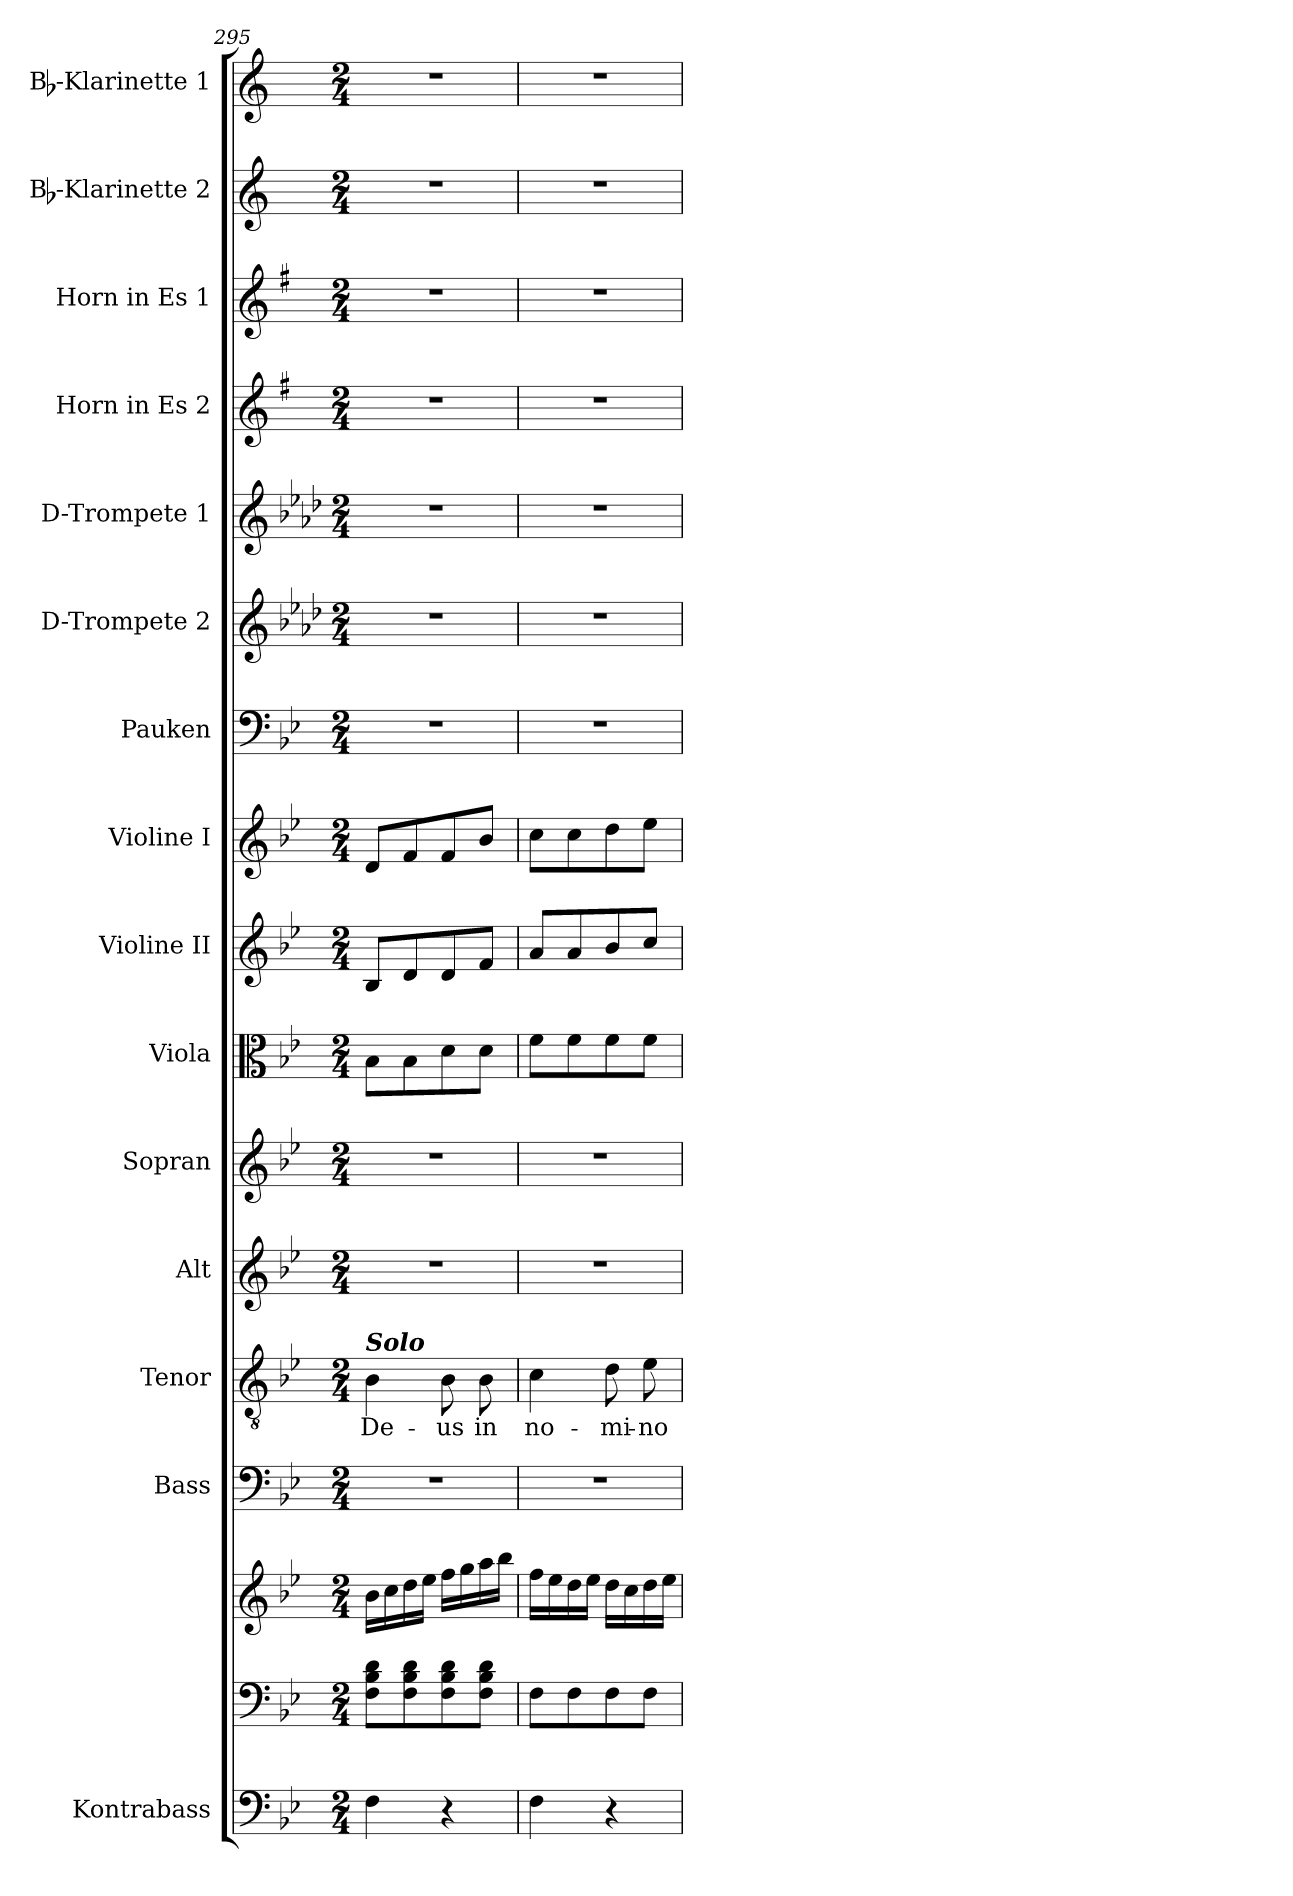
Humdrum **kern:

**kern	**kern	**kern	**kern	**kern	**text	**kern	**kern	**kern	**kern	**kern	**kern	**kern	**kern	**kern	**kern	**kern	**kern
*part16	*part15	*part15	*part14	*part13	*part13	*part12	*part11	*part10	*part9	*part8	*part7	*part6	*part5	*part4	*part3	*part2	*part1
*staff17	*staff16	*staff15	*staff14	*staff13	*staff13	*staff12	*staff11	*staff10	*staff9	*staff8	*staff7	*staff6	*staff5	*staff4	*staff3	*staff2	*staff1
*I"Kontrabass	*	*	*I"Bass	*I"Tenor	*	*I"Alt	*I"Sopran	*I"Viola	*I"Violine II	*I"Violine I	*I"Pauken	*I"D-Trompete 2	*I"D-Trompete 1	*I"Horn in Es 2	*I"Horn in Es 1	*I"Bb-Klarinette 2	*I"Bb-Klarinette 1
*I'Kb.	*	*	*I'B.	*I'T.	*	*I'A.	*I'S.	*I'Vla.	*I'Vl. II	*I'Vl. I	*I'Pk.	*I'D Trp. 2	*I'D Trp. 1	*	*	*I'Bb Kl. 2	*I'Bb Kl. 1
*clefF4	*clefF4	*clefG2	*clefF4	*clefGv2	*	*clefG2	*clefG2	*clefC3	*clefG2	*clefG2	*clefF4	*clefG2	*clefG2	*clefG2	*clefG2	*clefG2	*clefG2
*ITrd7c12	*	*	*	*	*	*	*	*	*	*	*	*ITrd-1c-2	*ITrd-1c-2	*ITrd5c9	*ITrd5c9	*ITrd1c2	*ITrd1c2
*k[b-e-]	*k[b-e-]	*k[b-e-]	*k[b-e-]	*k[b-e-]	*	*k[b-e-]	*k[b-e-]	*k[b-e-]	*k[b-e-]	*k[b-e-]	*k[b-e-]	*k[b-e-]	*k[b-e-]	*k[b-e-]	*k[b-e-]	*k[b-e-]	*k[b-e-]
*B-:	*B-:	*B-:	*B-:	*B-:	*	*B-:	*B-:	*B-:	*B-:	*B-:	*B-:	*B-:	*B-:	*B-:	*B-:	*B-:	*B-:
*M2/4	*M2/4	*M2/4	*M2/4	*M2/4	*	*M2/4	*M2/4	*M2/4	*M2/4	*M2/4	*M2/4	*M2/4	*M2/4	*M2/4	*M2/4	*M2/4	*M2/4
=295	=295	=295	=295	=295	=295	=295	=295	=295	=295	=295	=295	=295	=295	=295	=295	=295	=295
!	!	!	!	!LO:TX:a:Bi:t=Solo	!	!	!	!	!	!	!	!	!	!	!	!	!
!	!	!	!	!	!LO:LY:b	!	!	!	!	!	!	!	!	!	!	!	!
4FF\	8F\ 8B-\ 8d\L	16b-\LL	2r	4B-\	De-	2r	2r	8B-\L	8B-/L	8d/L	2r	2r	2r	2r	2r	2r	2r
.	.	16cc\	.	.	.	.	.	.	.	.	.	.	.	.	.	.	.
.	8F\ 8B-\ 8d\	16dd\	.	.	.	.	.	8B-\	8d/	8f/	.	.	.	.	.	.	.
.	.	16ee-\JJ	.	.	.	.	.	.	.	.	.	.	.	.	.	.	.
!	!	!	!	!	!LO:LY:b	!	!	!	!	!	!	!	!	!	!	!	!
4r	8F\ 8B-\ 8d\	16ff\LL	.	8B-\	-us	.	.	8d\	8d/	8f/	.	.	.	.	.	.	.
.	.	16gg\	.	.	.	.	.	.	.	.	.	.	.	.	.	.	.
!	!	!	!	!	!LO:LY:b	!	!	!	!	!	!	!	!	!	!	!	!
.	8F\ 8B-\ 8d\J	16aa\	.	8B-\	in	.	.	8d\J	8f/J	8b-/J	.	.	.	.	.	.	.
.	.	16bb-\JJ	.	.	.	.	.	.	.	.	.	.	.	.	.	.	.
=296	=296	=296	=296	=296	=296	=296	=296	=296	=296	=296	=296	=296	=296	=296	=296	=296	=296
!	!	!	!	!	!LO:LY:b	!	!	!	!	!	!	!	!	!	!	!	!
4FF\	8F\L	16ff\LL	2r	4c\	no-	2r	2r	8f\L	8a/L	8cc\L	2r	2r	2r	2r	2r	2r	2r
.	.	16ee-\	.	.	.	.	.	.	.	.	.	.	.	.	.	.	.
.	8F\	16dd\	.	.	.	.	.	8f\	8a/	8cc\	.	.	.	.	.	.	.
.	.	16ee-\JJ	.	.	.	.	.	.	.	.	.	.	.	.	.	.	.
!	!	!	!	!	!LO:LY:b	!	!	!	!	!	!	!	!	!	!	!	!
4r	8F\	16dd\LL	.	8d\	-mi-	.	.	8f\	8b-/	8dd\	.	.	.	.	.	.	.
.	.	16cc\	.	.	.	.	.	.	.	.	.	.	.	.	.	.	.
!	!	!	!	!	!LO:LY:b	!	!	!	!	!	!	!	!	!	!	!	!
.	8F\J	16dd\	.	8e-\	-no	.	.	8f\J	8cc/J	8ee-\J	.	.	.	.	.	.	.
.	.	16ee-\JJ	.	.	.	.	.	.	.	.	.	.	.	.	.	.	.
=	=	=	=	=	=	=	=	=	=	=	=	=	=	=	=	=	=
*-	*-	*-	*-	*-	*-	*-	*-	*-	*-	*-	*-	*-	*-	*-	*-	*-	*-
